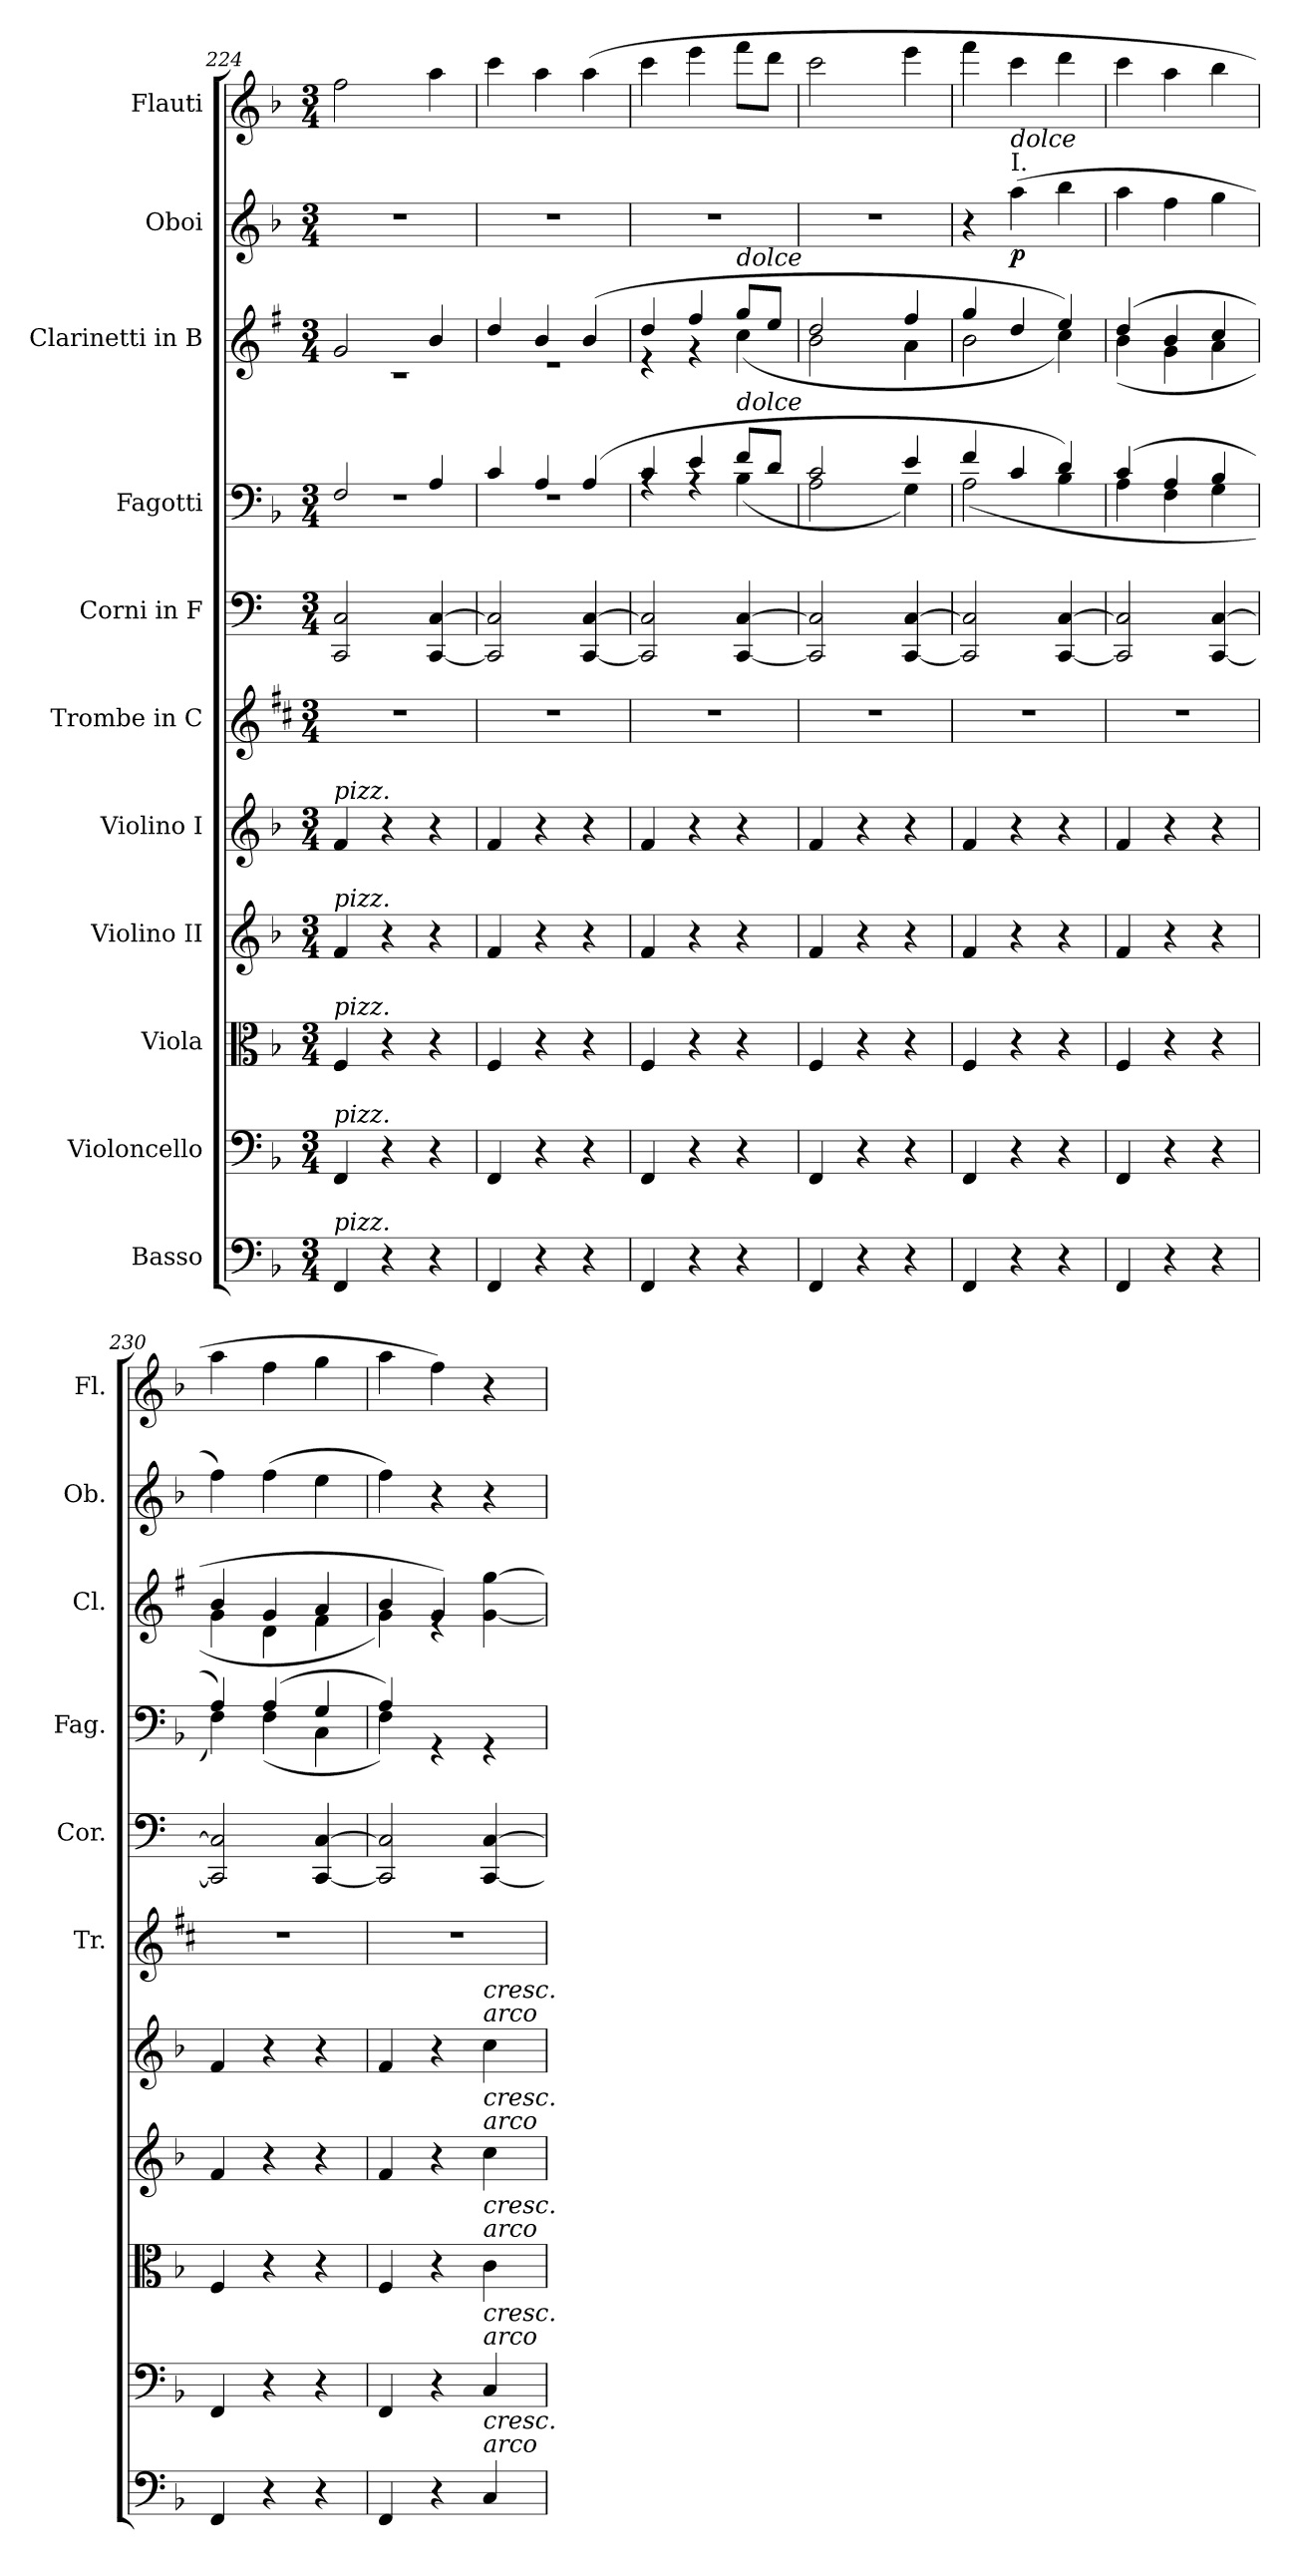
**kern	**kern	**kern	**kern	**kern	**kern	**kern	**kern	**kern	**kern	**dynam	**kern
*part11	*part10	*part9	*part8	*part7	*part6	*part5	*part4	*part3	*part2	*part2	*part1
*staff11	*staff10	*staff9	*staff8	*staff7	*staff6	*staff5	*staff4	*staff3	*staff2	*staff2	*staff1
*I"Basso	*I"Violoncello	*I"Viola	*I"Violino II	*I"Violino I	*I"Trombe in C	*I"Corni in F	*I"Fagotti	*I"Clarinetti in B	*I"Oboi	*	*I"Flauti
*	*	*	*	*	*I'Tr.	*I'Cor.	*I'Fag.	*I'Cl.	*I'Ob.	*	*I'Fl.
*clefF4	*clefF4	*clefC3	*clefG2	*clefG2	*clefG2	*clefF4	*clefF4	*clefG2	*clefG2	*	*clefG2
*ITrd7c12	*	*	*	*	*ITrd1c2	*ITrd4c7	*	*ITrd1c2	*	*	*
*k[b-]	*k[b-]	*k[b-]	*k[b-]	*k[b-]	*k[]	*k[b-]	*k[b-]	*k[b-]	*k[b-]	*	*k[b-]
*M3/4	*M3/4	*M3/4	*M3/4	*M3/4	*M3/4	*M3/4	*M3/4	*M3/4	*M3/4	*	*M3/4
=224	=224	=224	=224	=224	=224	=224	=224	=224	=224	=224	=224
*	*	*	*	*	*	*	*^	*^	*	*	*
!	!	!	!	!LO:TX:a:i:t=pizz.	!	!	!	!	!	!	!	!	!
!	!	!	!LO:TX:a:i:t=pizz.	!	!	!	!	!	!	!	!	!	!
!	!	!LO:TX:a:i:t=pizz.	!	!	!	!	!	!	!	!	!	!	!
!	!LO:TX:a:i:t=pizz.	!	!	!	!	!	!	!	!	!	!	!	!
!LO:TX:a:i:t=pizz.	!	!	!	!	!	!	!	!	!	!	!	!	!
4FFF/	4FF/	4F/	4f/	4f/	2.r	2FFF/ 2FF/	2F/	2.rF	2f/	2.r	2.r	.	2ff\
4r	4r	4r	4r	4r	.	.	.	.	.	.	.	.	.
4r	4r	4r	4r	4r	.	[4FFF/ [4FF/	4A/	.	4a/	.	.	.	4aa\
=225	=225	=225	=225	=225	=225	=225	=225	=225	=225	=225	=225	=225	=225
4FFF/	4FF/	4F/	4f/	4f/	2.r	2FFF/] 2FF/]	4c/	2.rF	4cc/	2.r	2.r	.	4ccc\
4r	4r	4r	4r	4r	.	.	4A/	.	4a/	.	.	.	4aa\
4r	4r	4r	4r	4r	.	[4FFF/ [4FF/	(4A/	.	(4a/	.	.	.	(4aa\
=226	=226	=226	=226	=226	=226	=226	=226	=226	=226	=226	=226	=226	=226
4FFF/	4FF/	4F/	4f/	4f/	2.r	2FFF/] 2FF/]	4c/	4rA	4cc/	4r	2.r	.	4ccc\
4r	4r	4r	4r	4r	.	.	4e/	4rA	4ee/	4r	.	.	4eee\
!	!	!	!	!	!	!	!	!	!LO:TX:a:i:t=dolce	!	!	!	!
!	!	!	!	!	!	!	!LO:TX:a:i:t=dolce	!	!	!	!	!	!
4r	4r	4r	4r	4r	.	[4FFF/ [4FF/	8f/L	(4B-\	8ff/L	(4b-\	.	.	8fff\L
.	.	.	.	.	.	.	8d/J	.	8dd/J	.	.	.	8ddd\J
=227	=227	=227	=227	=227	=227	=227	=227	=227	=227	=227	=227	=227	=227
4FFF/	4FF/	4F/	4f/	4f/	2.r	2FFF/] 2FF/]	2c/	2A\	2cc/	2a\	2.r	.	2ccc\
4r	4r	4r	4r	4r	.	.	.	.	.	.	.	.	.
4r	4r	4r	4r	4r	.	[4FFF/ [4FF/	4e/	4G\)	4ee/	4g\	.	.	4eee\
=228	=228	=228	=228	=228	=228	=228	=228	=228	=228	=228	=228	=228	=228
4FFF/	4FF/	4F/	4f/	4f/	2.r	2FFF/] 2FF/]	4f/	(2A\	4ff/	2a\	4r	.	4fff\
!	!	!	!	!	!	!	!	!	!	!	!LO:TX:a:t=I.	!	!
!	!	!	!	!	!	!	!	!	!	!	!LO:TX:a:i:t=dolce	!	!
!	!	!	!	!	!	!	!	!	!	!	!	!LO:DY:b	!
4r	4r	4r	4r	4r	.	.	4c/	.	4cc/	.	(4aa\	p	4ccc\
4r	4r	4r	4r	4r	.	[4FFF/ [4FF/	4d/)	4B-\	4dd/)	4b-\)	4bb-\	.	4ddd\
=229	=229	=229	=229	=229	=229	=229	=229	=229	=229	=229	=229	=229	=229
4FFF/	4FF/	4F/	4f/	4f/	2.r	2FFF/] 2FF/]	(4c/	4A\	(4cc/	(4a\	4aa\	.	4ccc\
4r	4r	4r	4r	4r	.	.	4A/	4F\	4a/	4f\	4ff\	.	4aa\
4r	4r	4r	4r	4r	.	[4FFF/ [4FF/	4B-/	4G\	4b-/	4g\	4gg\	.	4bb-\
=230	=230	=230	=230	=230	=230	=230	=230	=230	=230	=230	=230	=230	=230
4FFF/	4FF/	4F/	4f/	4f/	2.r	2FFF/] 2FF/]	4A/)	4F\)	4a/	4f\	4ff\)	.	4aa\
4r	4r	4r	4r	4r	.	.	(4A/	(4F\	4f/	4c\	(4ff\	.	4ff\
4r	4r	4r	4r	4r	.	[4FFF/ [4FF/	4G/	4C\	4g/	4e\	4ee\	.	4gg\
=231	=231	=231	=231	=231	=231	=231	=231	=231	=231	=231	=231	=231	=231
4FFF/	4FF/	4F/	4f/	4f/	2.r	2FFF/] 2FF/]	4A/)	4F\)	4a/	4f\)	4ff\)	.	4aa\
4r	4r	4r	4r	4r	.	.	4rGG	2ryy	4f/)	4re	4r	.	4ff\)
!	!	!	!	!LO:TX:a:i:t=arco	!	!	!	!	!	!	!	!	!
!	!	!	!	!LO:TX:a:i:t=cresc.	!	!	!	!	!	!	!	!	!
!	!	!	!LO:TX:a:i:t=arco	!	!	!	!	!	!	!	!	!	!
!	!	!	!LO:TX:a:i:t=cresc.	!	!	!	!	!	!	!	!	!	!
!	!	!LO:TX:a:i:t=arco	!	!	!	!	!	!	!	!	!	!	!
!	!	!LO:TX:a:i:t=cresc.	!	!	!	!	!	!	!	!	!	!	!
!	!LO:TX:a:i:t=arco	!	!	!	!	!	!	!	!	!	!	!	!
!	!LO:TX:a:i:t=cresc.	!	!	!	!	!	!	!	!	!	!	!	!
!LO:TX:a:i:t=arco	!	!	!	!	!	!	!	!	!	!	!	!	!
!LO:TX:a:i:t=cresc.	!	!	!	!	!	!	!	!	!	!	!	!	!
4CC/	4C/	4c\	4cc\	4cc\	.	[4FFF/ [4FF/	4rGG	.	[4f\ [4ff\	4ryy	4r	.	4r
*	*	*	*	*	*	*	*v	*v	*	*	*	*	*
*	*	*	*	*	*	*	*	*v	*v	*	*	*
=	=	=	=	=	=	=	=	=	=	=	=
*-	*-	*-	*-	*-	*-	*-	*-	*-	*-	*-	*-
